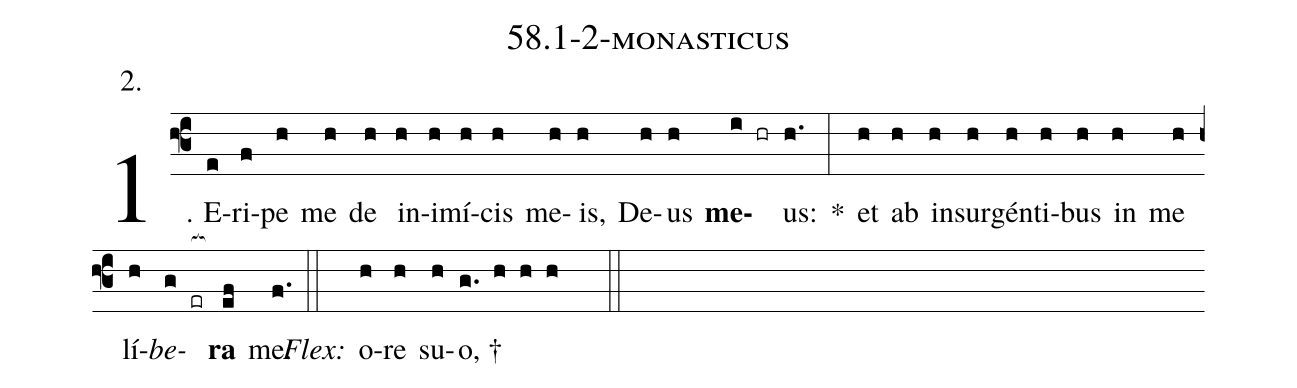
name: 58.1-2-monasticus;
annotation: 2.;
%%
(f3)1. E(e)ri(f)pe(h) me(h) de(h) in(h)i(h)mí(h)cis(h) me(h)is,(h) De(h)us(h) <b>me</b>(i hr)us:(h.) *(:) et(h) ab(h) in(h)sur(h)gén(h)ti(h)bus(h) in(h) me(h) lí(h)<i>be</i>(g er[ocb:1{])<b>ra</b>(ef[ocb:0}]) me.(f.) (::)
<i>Flex:</i>()  o(h)re(h) su(h)o, †(g. h h h  ::)
